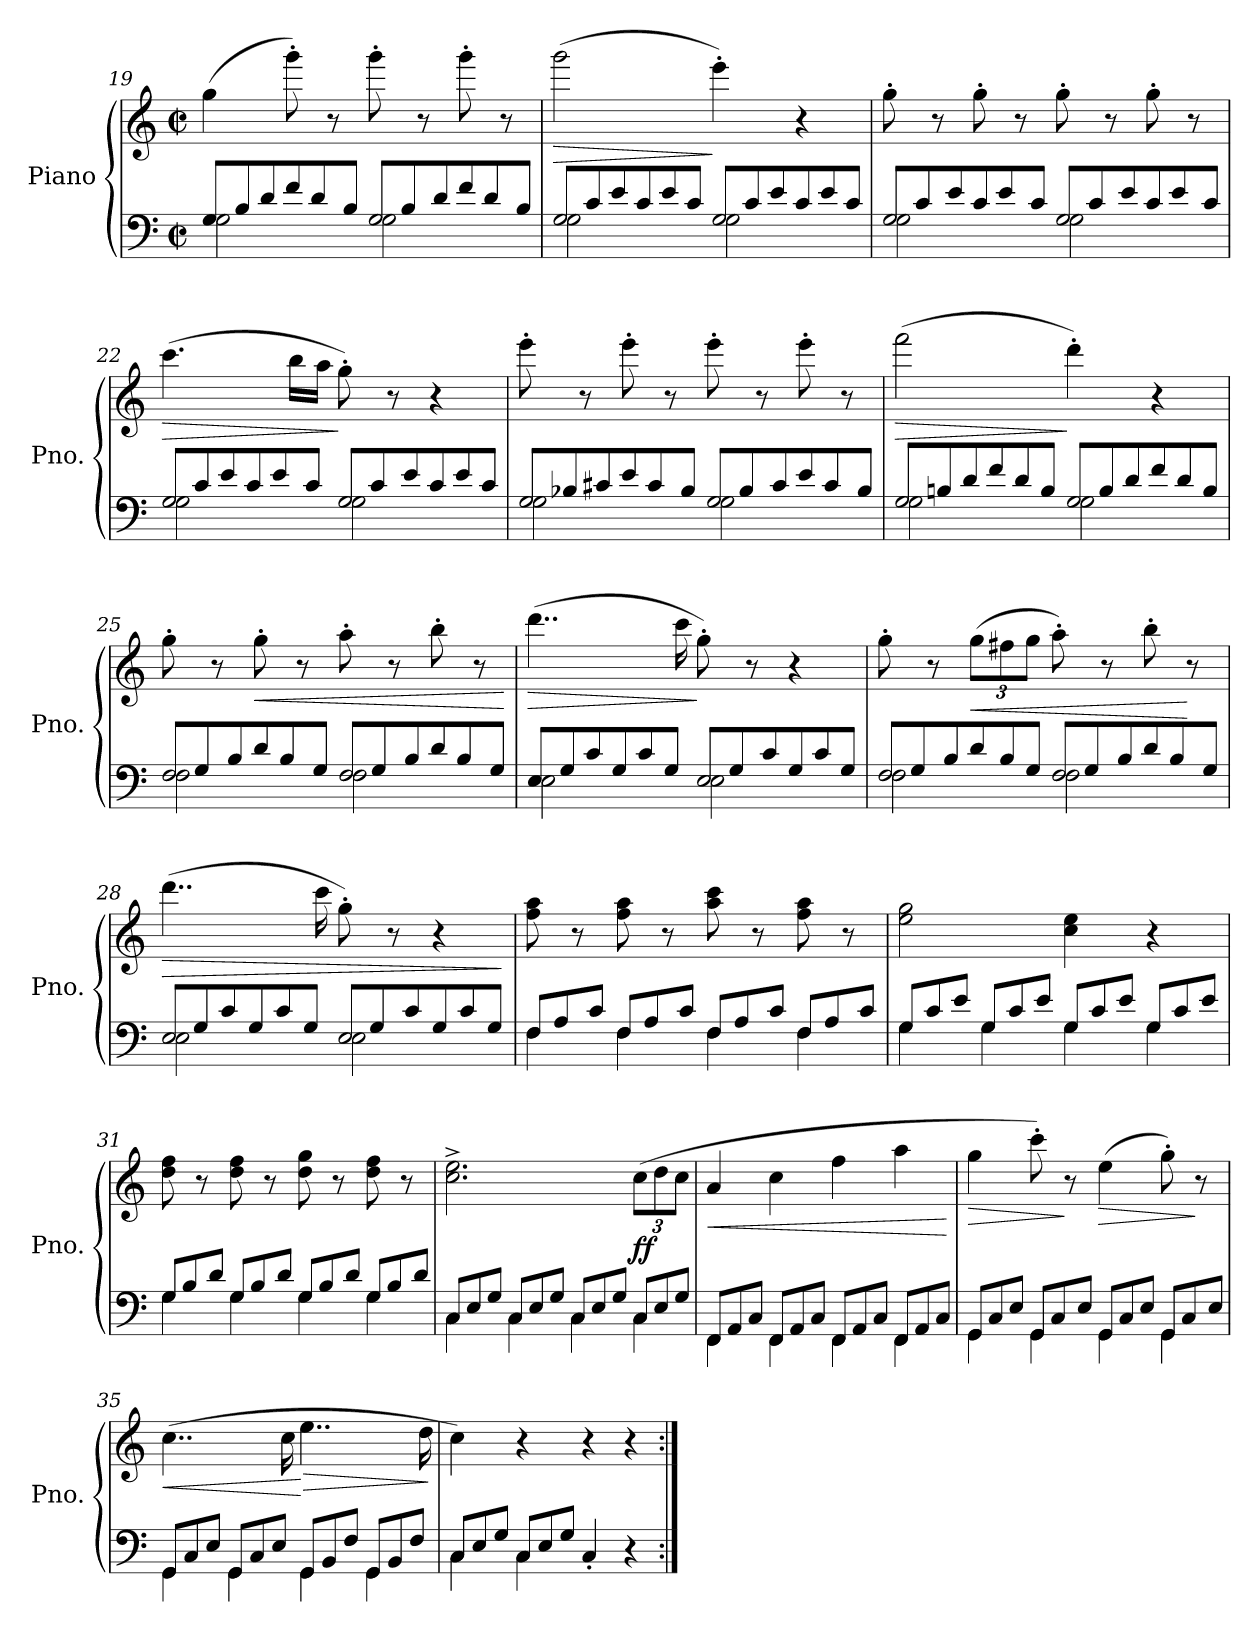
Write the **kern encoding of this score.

**kern	**kern	**dynam
*part1	*part1	*part1
*staff2	*staff1	*staff1/2
*I"Piano	*	*
*I'Pno.	*	*
!!LO:LB:g=z
*clefF4	*clefG2	*
*k[]	*k[]	*
*M2/2	*M2/2	*
*met(c|)	*met(c|)	*
*Xtuplet	*	*
=19	=19	=19
!LO:N:head=open	!	!
*^	*	*
12G/L	2G\	(>4gg\	.
12B/	.	.	.
12d/	.	.	.
12f/	.	8ggg'\)	.
12d/	.	.	.
.	.	8r	.
12B/J	.	.	.
!LO:N:head=open	!	!	!
12G/L	2G\	8ggg'\	.
12B/	.	.	.
.	.	8r	.
12d/	.	.	.
12f/	.	8ggg'\	.
12d/	.	.	.
.	.	8r	.
12B/J	.	.	.
=20	=20	=20	=20
!LO:N:head=open	!	!	!LO:HP:b
12G/L	2G\	(>2ggg\	>
12c/	.	.	.
12e/	.	.	.
12c/	.	.	.
12e/	.	.	.
12c/J	.	.	.
!LO:N:head=open	!	!	!
12G/L	2G\	4eee'\)	]
12c/	.	.	.
12e/	.	.	.
12c/	.	4r	.
12e/	.	.	.
12c/J	.	.	.
!!LO:LB:g=z
=21	=21	=21	=21
!LO:N:head=open	!	!	!
12G/L	2G\	8gg'\	.
12c/	.	.	.
.	.	8r	.
12e/	.	.	.
12c/	.	8gg'\	.
12e/	.	.	.
.	.	8r	.
12c/J	.	.	.
!LO:N:head=open	!	!	!
12G/L	2G\	8gg'\	.
12c/	.	.	.
.	.	8r	.
12e/	.	.	.
12c/	.	8gg'\	.
12e/	.	.	.
.	.	8r	.
12c/J	.	.	.
=22	=22	=22	=22
!LO:N:head=open	!	!	!LO:HP:b
12G/L	2G\	(>4.ccc\	>
12c/	.	.	.
12e/	.	.	.
12c/	.	.	.
12e/	.	.	.
.	.	16bb\LL	.
12c/J	.	.	.
.	.	16aa\JJ	.
!LO:N:head=open	!	!	!
12G/L	2G\	8gg'\)	]
12c/	.	.	.
.	.	8r	.
12e/	.	.	.
12c/	.	4r	.
12e/	.	.	.
12c/J	.	.	.
!!LO:PB:g=z
=23	=23	=23	=23
!LO:N:head=open	!	!	!
12G/L	2G\	8eee'\	.
12B-X/	.	.	.
.	.	8r	.
12c#X/	.	.	.
12e/	.	8eee'\	.
12c#/	.	.	.
.	.	8r	.
12B-/J	.	.	.
!LO:N:head=open	!	!	!
12G/L	2G\	8eee'\	.
12B-/	.	.	.
.	.	8r	.
12c#/	.	.	.
12e/	.	8eee'\	.
12c#/	.	.	.
.	.	8r	.
12B-/J	.	.	.
=24	=24	=24	=24
!LO:N:head=open	!	!	!LO:HP:b
12G/L	2G\	(>2fff\	>
12Bn/	.	.	.
12d/	.	.	.
12f/	.	.	.
12d/	.	.	.
12B/J	.	.	.
!LO:N:head=open	!	!	!
12G/L	2G\	4ddd'\)	]
12B/	.	.	.
12d/	.	.	.
12f/	.	4r	.
12d/	.	.	.
12B/J	.	.	.
!!LO:LB:g=z
=25	=25	=25	=25
!LO:N:head=open	!	!	!
12F/L	2F\	8gg'\	.
12G/	.	.	.
.	.	8r	.
12B/	.	.	.
!	!	!	!LO:HP:b
12d/	.	8gg'\	<
12B/	.	.	.
.	.	8r	.
12G/J	.	.	.
!LO:N:head=open	!	!	!
12F/L	2F\	8aa'\	.
12G/	.	.	.
.	.	8r	.
12B/	.	.	.
12d/	.	8bb'\	.
12B/	.	.	.
.	.	8r	.
12G/J	.	.	.
*v	*v	*	*
.	.	[
=26	=26	=26
!LO:N:head=open	!	!LO:HP:b
*^	*	*
12E/L	2E\	(>4..ddd\	>
12G/	.	.	.
12c/	.	.	.
12G/	.	.	.
12c/	.	.	.
12G/J	.	.	.
.	.	16ccc\	.
!LO:N:head=open	!	!	!
12E/L	2E\	8gg'\)	]
12G/	.	.	.
.	.	8r	.
12c/	.	.	.
12G/	.	4r	.
12c/	.	.	.
12G/J	.	.	.
!!LO:LB:g=z
=27	=27	=27	=27
!LO:N:head=open	!	!	!
12F/L	2F\	8gg'\	.
12G/	.	.	.
.	.	8r	.
12B/	.	.	.
*	*	*Xbrackettup	*
!	!	!	!LO:HP:b
12d/	.	(>12gg\L	<
12B/	.	12ff#X\	.
12G/J	.	12gg\J	.
!LO:N:head=open	!	!	!
12F/L	2F\	8aa'\)	.
12G/	.	.	.
.	.	8r	.
12B/	.	.	.
12d/	.	8bb'\	.
12B/	.	.	.
.	.	8r	[
12G/J	.	.	.
=28	=28	=28	=28
!LO:N:head=open	!	!	!LO:HP:b
12E/L	2E\	(>4..ddd\	>
12G/	.	.	.
12c/	.	.	.
12G/	.	.	.
12c/	.	.	.
12G/J	.	.	.
.	.	16ccc\	.
!LO:N:head=open	!	!	!
12E/L	2E\	8gg'\)	.
12G/	.	.	.
.	.	8r	.
12c/	.	.	.
12G/	.	4r	.
12c/	.	.	.
12G/J	.	.	.
*v	*v	*	*
.	.	]
=29	=29	=29
*^	*	*
12F/L	4F\	8ff\ 8aa\	.
12A/	.	.	.
.	.	8r	.
12c/J	.	.	.
12F/L	4F\	8ff\ 8aa\	.
12A/	.	.	.
.	.	8r	.
12c/J	.	.	.
12F/L	4F\	8aa\ 8ccc\	.
12A/	.	.	.
.	.	8r	.
12c/J	.	.	.
12F/L	4F\	8ff\ 8aa\	.
12A/	.	.	.
.	.	8r	.
12c/J	.	.	.
!!LO:LB:g=z
=30	=30	=30	=30
12G/L	4G\	2ee\ 2gg\	.
12c/	.	.	.
12e/J	.	.	.
12G/L	4G\	.	.
12c/	.	.	.
12e/J	.	.	.
12G/L	4G\	4cc\ 4ee\	.
12c/	.	.	.
12e/J	.	.	.
12G/L	4G\	4r	.
12c/	.	.	.
12e/J	.	.	.
=31	=31	=31	=31
12G/L	4G\	8dd\ 8ff\	.
12B/	.	.	.
.	.	8r	.
12d/J	.	.	.
12G/L	4G\	8dd\ 8ff\	.
12B/	.	.	.
.	.	8r	.
12d/J	.	.	.
12G/L	4G\	8dd\ 8gg\	.
12B/	.	.	.
.	.	8r	.
12d/J	.	.	.
12G/L	4G\	8dd\ 8ff\	.
12B/	.	.	.
.	.	8r	.
12d/J	.	.	.
=32	=32	=32	=32
12C/L	4C\	2.cc\^ 2.ee\^	.
12E/	.	.	.
12G/J	.	.	.
12C/L	4C\	.	.
12E/	.	.	.
12G/J	.	.	.
12C/L	4C\	.	.
12E/	.	.	.
12G/J	.	.	.
!	!	!	!LO:DY:b
12C/L	4C\	(>12cc\L	ff
12E/	.	12dd\	.
12G/J	.	12cc\J	.
!!LO:LB:g=z
=33	=33	=33	=33
!	!	!	!LO:HP:b
12FF/L	4FF\	4a/	<
12AA/	.	.	.
12C/J	.	.	.
12FF/L	4FF\	4cc\	.
12AA/	.	.	.
12C/J	.	.	.
12FF/L	4FF\	4ff\	.
12AA/	.	.	.
12C/J	.	.	.
12FF/L	4FF\	4aa\	.
12AA/	.	.	.
12C/J	.	.	.
*v	*v	*	*
.	.	[
=34	=34	=34
*^	*	*
!	!	!	!LO:HP:b
12GG/L	4GG\	4gg\	>
12C/	.	.	.
12E/J	.	.	.
12GG/L	4GG\	8ccc'\)	.
12C/	.	.	.
.	.	8r	]
12E/J	.	.	.
!	!	!	!LO:HP:b
12GG/L	4GG\	(>4ee\	>
12C/	.	.	.
12E/J	.	.	.
12GG/L	4GG\	8gg'\)	.
12C/	.	.	.
.	.	8r	]
12E/J	.	.	.
=35	=35	=35	=35
!	!	!	!LO:HP:b
12GG/L	4GG\	(>4..cc\	<
12C/	.	.	.
12E/J	.	.	.
12GG/L	4GG\	.	.
12C/	.	.	.
12E/J	.	.	.
.	.	16cc\	.
!	!	!	!LO:HP:n=1:b
12GG/L	4GG\	4..ee\	[ >
12BB/	.	.	.
12F/J	.	.	.
12GG/L	4GG\	.	.
12BB/	.	.	.
12F/J	.	.	.
.	.	16dd\	.
*v	*v	*	*
.	.	]
!!LO:PB:g=z
=36	=36	=36
*^	*	*
12C/L	4C\	4cc\)	.
12E/	.	.	.
12G/J	.	.	.
12C/L	4C\	4r	.
12E/	.	.	.
12G/J	.	.	.
4C'/	2ryy	4r	.
4r	.	4r	.
*v	*v	*	*
=:|!	=:|!	=:|!
*-	*-	*-
